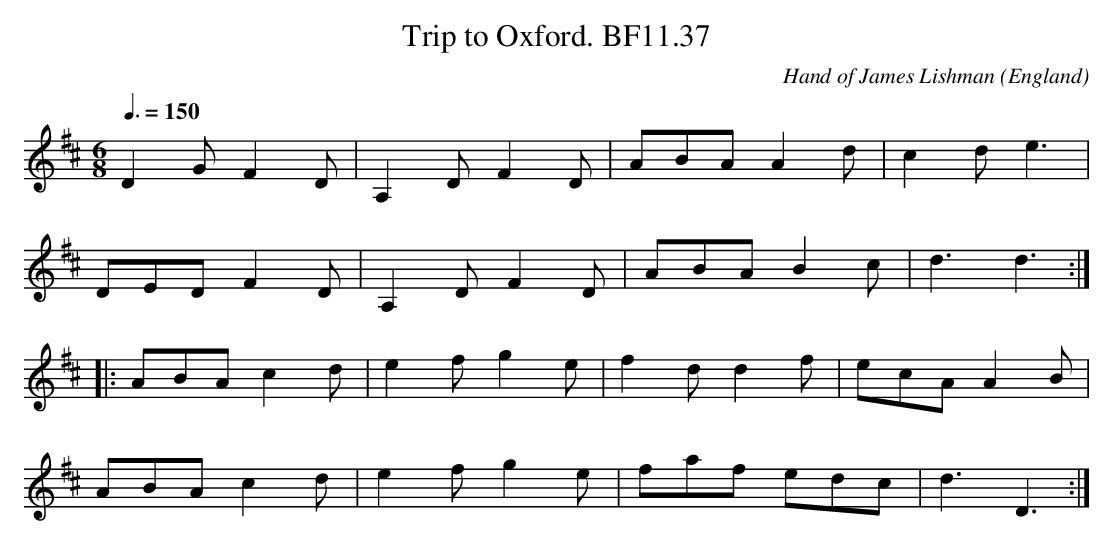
X:1
T:Trip to Oxford. BF11.37
C:Hand of James Lishman
L:1/8
M:6/8
O:England
Q:3/8=150
K:D major
D2GF2D|A,2DF2D|ABA A2d|c2de3|!
DEDF2D|A,2DF2D|ABAB2c|d3d3:|!
|:ABAc2d|e2fg2e|f2dd2f|ecAA2B|!
ABAc2d|e2fg2e|faf edc|d3D3:|
